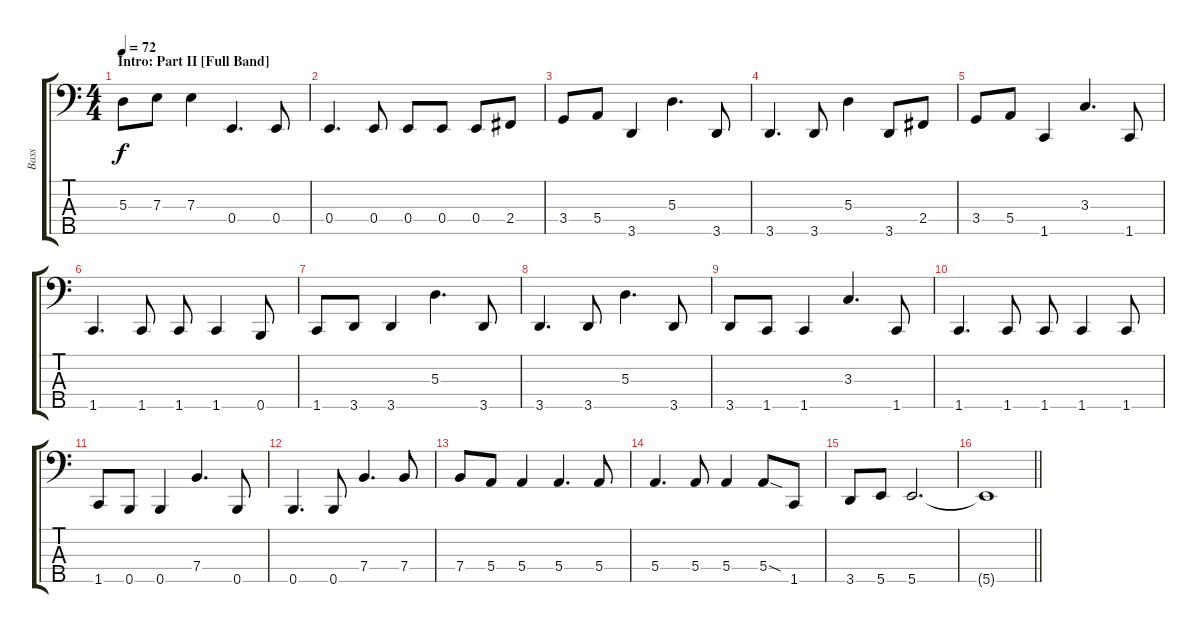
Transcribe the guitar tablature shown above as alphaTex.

\track ("Bass" "Bass") {instrument electricbasspick}
\staff {score tabs}
\tuning (G2 D2 A1 E1 B0) {hide}
\ts (4 4)
\section ("" "Intro: Part II [Full Band]")
\tempo 72
\clef f4
\ks c
5.3.8{dy f} 7.3.8 7.3.4 0.4.4{d} 0.4.8 |
0.4.4{d} 0.4.8 0.4.8 0.4.8 0.4.8 2.4.8 |
3.4.8 5.4.8 3.5.4 5.3.4{d} 3.5.8 |
3.5.4{d} 3.5.8 5.3.4 3.5.8 2.4.8 |
3.4.8 5.4.8 1.5.4 3.3.4{d} 1.5.8 |
1.5.4{d} 1.5.8 1.5.8 1.5.4 0.5.8 |
1.5.8 3.5.8 3.5.4 5.3.4{d} 3.5.8 |
3.5.4{d} 3.5.8 5.3.4{d} 3.5.8 |
3.5.8 1.5.8 1.5.4 3.3.4{d} 1.5.8 |
1.5.4{d} 1.5.8 1.5.8 1.5.4 1.5.8 |
1.5.8 0.5.8 0.5.4 7.4.4{d} 0.5.8 |
0.5.4{d} 0.5.8 7.4.4{d} 7.4.8 |
7.4.8 5.4.8 5.4.4 5.4.4{d} 5.4.8 |
5.4.4{d} 5.4.8 5.4.4 5.4{sod}.8 1.5.8 |
3.5.8 5.5.8 5.5.2{d} |
\barLineRight lightlight
5.5{t}.1
